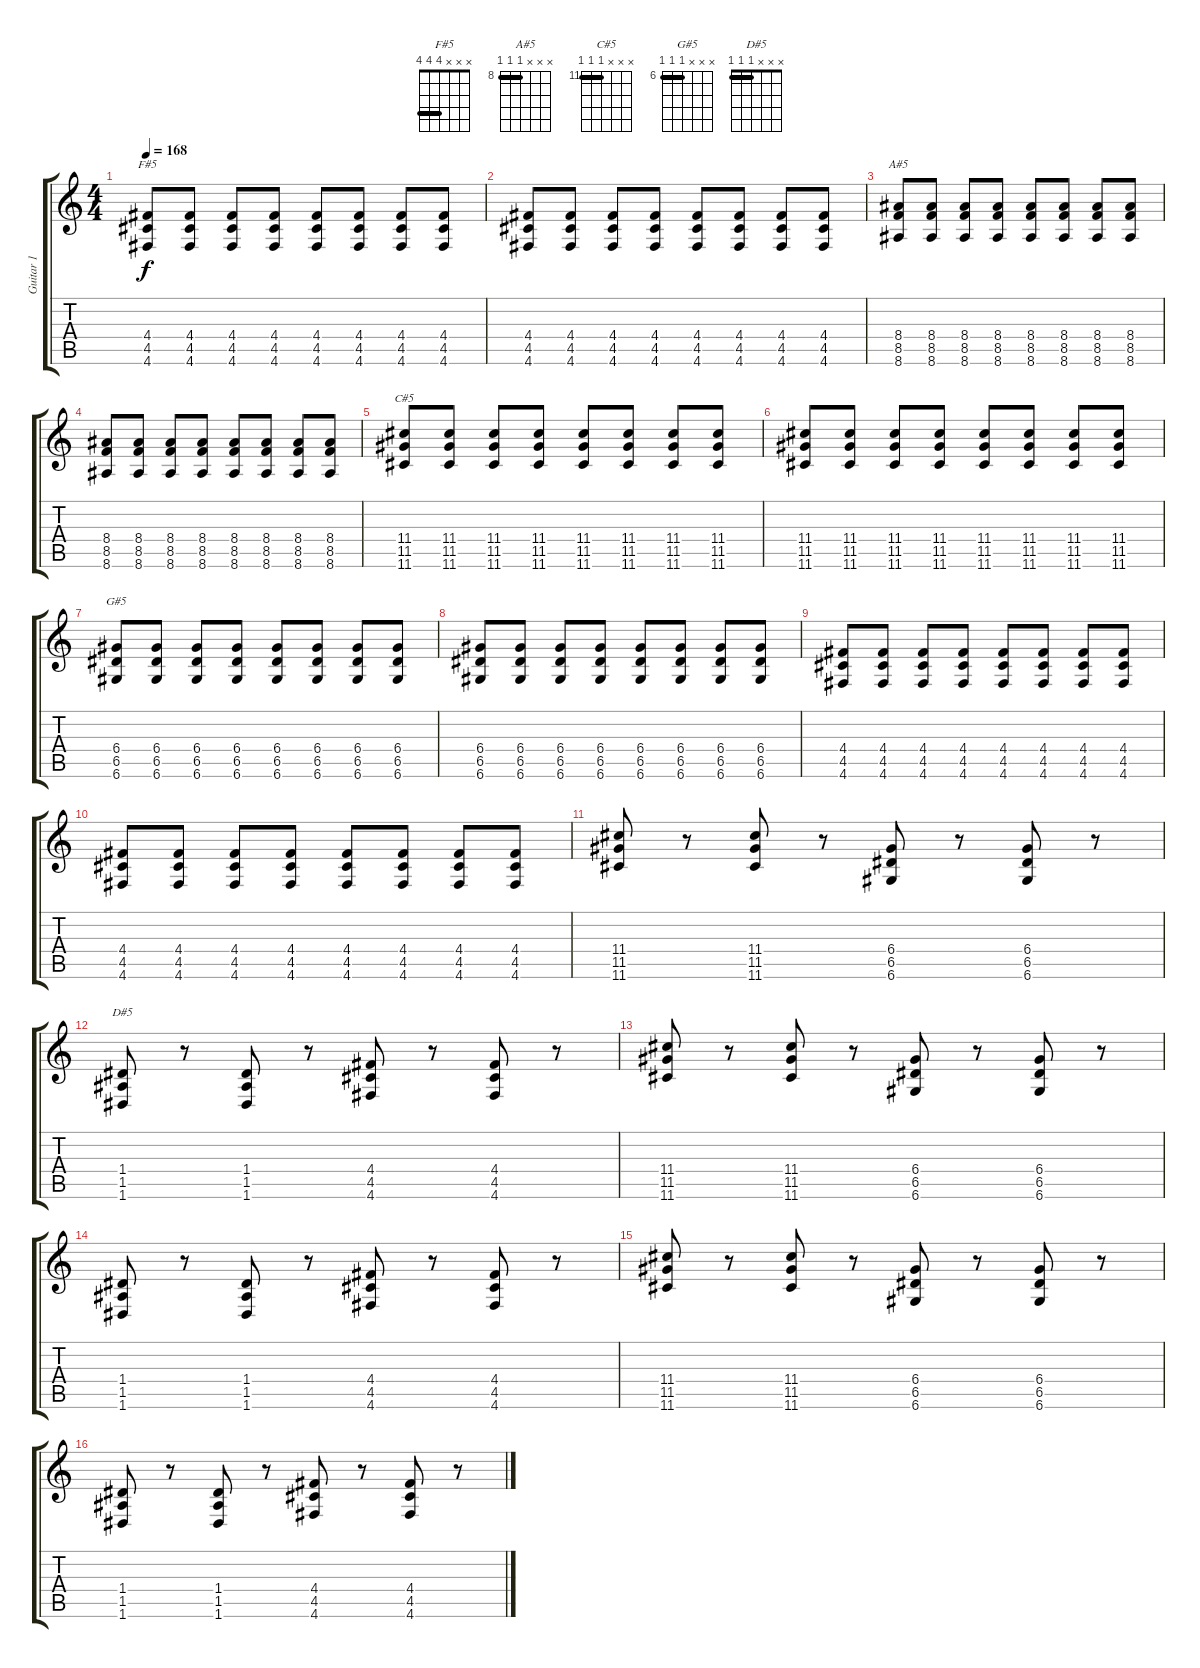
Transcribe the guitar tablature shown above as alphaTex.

\track ("Guitar 1" "Guitar 1") {instrument distortionguitar}
\staff {score tabs}
\tuning (E4 B3 G3 D3 A2 D2) {hide}
\chord ("F#5" x x x 4 4 4) {barre 4}
\chord ("A#5" x x x 8 8 8) {firstfret 8 barre 8}
\chord ("C#5" x x x 11 11 11) {firstfret 11 barre 11}
\chord ("G#5" x x x 6 6 6) {firstfret 6 barre 6}
\chord ("D#5" x x x 1 1 1) {barre 1}
\ts (4 4)
\tempo 168
\clef g2
\ks c
(4.4 4.5 4.6).8{ch "F#5" dy f} (4.4 4.5 4.6).8 (4.4 4.5 4.6).8 (4.4 4.5 4.6).8 (4.4 4.5 4.6).8 (4.4 4.5 4.6).8 (4.4 4.5 4.6).8 (4.4 4.5 4.6).8 |
(4.4 4.5 4.6).8 (4.4 4.5 4.6).8 (4.4 4.5 4.6).8 (4.4 4.5 4.6).8 (4.4 4.5 4.6).8 (4.4 4.5 4.6).8 (4.4 4.5 4.6).8 (4.4 4.5 4.6).8 |
(8.4 8.5 8.6).8{ch "A#5"} (8.4 8.5 8.6).8 (8.4 8.5 8.6).8 (8.4 8.5 8.6).8 (8.4 8.5 8.6).8 (8.4 8.5 8.6).8 (8.4 8.5 8.6).8 (8.4 8.5 8.6).8 |
(8.4 8.5 8.6).8 (8.4 8.5 8.6).8 (8.4 8.5 8.6).8 (8.4 8.5 8.6).8 (8.4 8.5 8.6).8 (8.4 8.5 8.6).8 (8.4 8.5 8.6).8 (8.4 8.5 8.6).8 |
(11.4 11.5 11.6).8{ch "C#5"} (11.4 11.5 11.6).8 (11.4 11.5 11.6).8 (11.4 11.5 11.6).8 (11.4 11.5 11.6).8 (11.4 11.5 11.6).8 (11.4 11.5 11.6).8 (11.4 11.5 11.6).8 |
(11.4 11.5 11.6).8 (11.4 11.5 11.6).8 (11.4 11.5 11.6).8 (11.4 11.5 11.6).8 (11.4 11.5 11.6).8 (11.4 11.5 11.6).8 (11.4 11.5 11.6).8 (11.4 11.5 11.6).8 |
(6.4 6.5 6.6).8{ch "G#5"} (6.4 6.5 6.6).8 (6.4 6.5 6.6).8 (6.4 6.5 6.6).8 (6.4 6.5 6.6).8 (6.4 6.5 6.6).8 (6.4 6.5 6.6).8 (6.4 6.5 6.6).8 |
(6.4 6.5 6.6).8 (6.4 6.5 6.6).8 (6.4 6.5 6.6).8 (6.4 6.5 6.6).8 (6.4 6.5 6.6).8 (6.4 6.5 6.6).8 (6.4 6.5 6.6).8 (6.4 6.5 6.6).8 |
(4.4 4.5 4.6).8 (4.4 4.5 4.6).8 (4.4 4.5 4.6).8 (4.4 4.5 4.6).8 (4.4 4.5 4.6).8 (4.4 4.5 4.6).8 (4.4 4.5 4.6).8 (4.4 4.5 4.6).8 |
(4.4 4.5 4.6).8 (4.4 4.5 4.6).8 (4.4 4.5 4.6).8 (4.4 4.5 4.6).8 (4.4 4.5 4.6).8 (4.4 4.5 4.6).8 (4.4 4.5 4.6).8 (4.4 4.5 4.6).8 |
(11.4 11.5 11.6).8 r.8 (11.4 11.5 11.6).8 r.8 (6.4 6.5 6.6).8 r.8 (6.4 6.5 6.6).8 r.8 |
(1.4 1.5 1.6).8{ch "D#5"} r.8 (1.4 1.5 1.6).8 r.8 (4.4 4.5 4.6).8 r.8 (4.4 4.5 4.6).8 r.8 |
(11.4 11.5 11.6).8 r.8 (11.4 11.5 11.6).8 r.8 (6.4 6.5 6.6).8 r.8 (6.4 6.5 6.6).8 r.8 |
(1.4 1.5 1.6).8 r.8 (1.4 1.5 1.6).8 r.8 (4.4 4.5 4.6).8 r.8 (4.4 4.5 4.6).8 r.8 |
(11.4 11.5 11.6).8 r.8 (11.4 11.5 11.6).8 r.8 (6.4 6.5 6.6).8 r.8 (6.4 6.5 6.6).8 r.8 |
(1.4 1.5 1.6).8 r.8 (1.4 1.5 1.6).8 r.8 (4.4 4.5 4.6).8 r.8 (4.4 4.5 4.6).8 r.8
